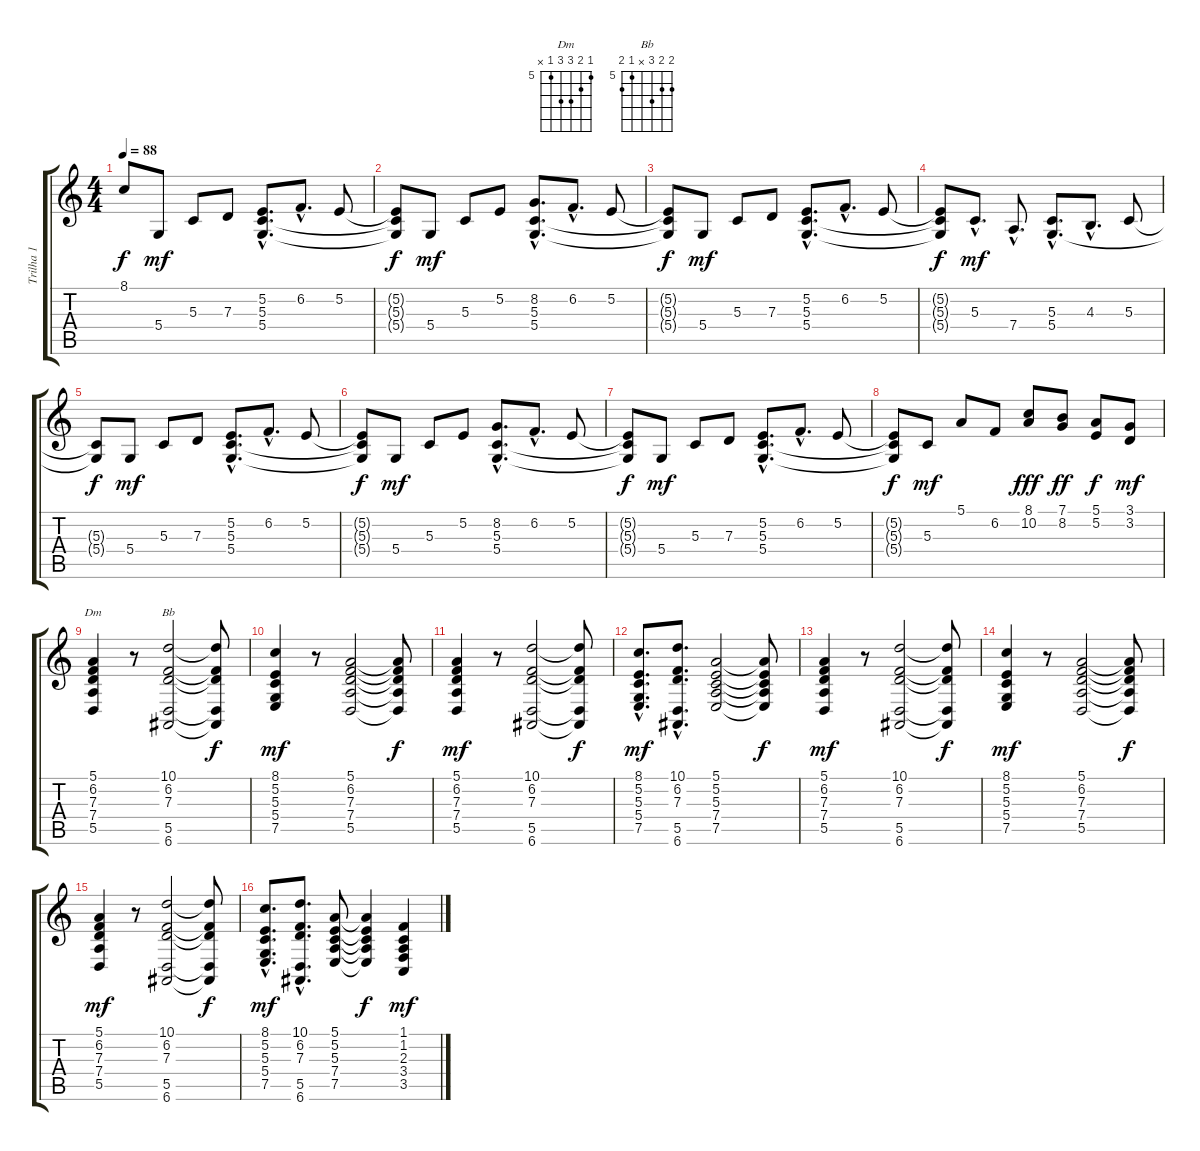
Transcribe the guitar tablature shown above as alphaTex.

\track ("Trilha 1" "Trilha 1") {instrument electricgrandpiano}
\staff {score tabs}
\tuning (E4 B3 G3 D3 A2 E2) {hide}
\chord ("Dm" 5 6 7 7 5 x) {firstfret 5}
\chord ("Bb" 6 6 7 x 5 6) {firstfret 5}
\ts (4 4)
\tempo 88
\clef g2
\ks c
8.1{t}.8{dy f} 5.4.8{dy mf} 5.3.8 7.3.8 (5.2{hac} 5.3{hac} 5.4{hac}).8{d} 6.2{hac}.8{d} 5.2.8 |
(5.2{t} 5.3{t} 5.4{t}).8{dy f} 5.4.8{dy mf} 5.3.8 5.2.8 (8.2{hac} 5.3{hac} 5.4{hac}).8{d} 6.2{hac}.8{d} 5.2.8 |
(5.2{t} 5.3{t} 5.4{t}).8{dy f} 5.4.8{dy mf} 5.3.8 7.3.8 (5.2{hac} 5.3{hac} 5.4{hac}).8{d} 6.2{hac}.8{d} 5.2.8 |
(5.2{t} 5.3{t} 5.4{t}).8{dy f} 5.3{hac}.8{d dy mf} 7.4{hac}.8{d} (5.3{hac} 5.4{hac}).8{d} 4.3{hac}.8{d} 5.3.8 |
(5.3{t} 5.4{t}).8{dy f} 5.4.8{dy mf} 5.3.8 7.3.8 (5.2{hac} 5.3{hac} 5.4{hac}).8{d} 6.2{hac}.8{d} 5.2.8 |
(5.2{t} 5.3{t} 5.4{t}).8{dy f} 5.4.8{dy mf} 5.3.8 5.2.8 (8.2{hac} 5.3{hac} 5.4{hac}).8{d} 6.2{hac}.8{d} 5.2.8 |
(5.2{t} 5.3{t} 5.4{t}).8{dy f} 5.4.8{dy mf} 5.3.8 7.3.8 (5.2{hac} 5.3{hac} 5.4{hac}).8{d} 6.2{hac}.8{d} 5.2.8 |
(5.2{t} 5.3{t} 5.4{t}).8{dy f} 5.3.8{dy mf} 5.1.8 6.2.8 (8.1 10.2).8{dy fff} (7.1 8.2).8{dy ff} (5.1 5.2).8{dy f} (3.1 3.2).8{dy mf} |
(5.1 6.2 7.3 7.4 5.5).4{ch "Dm"} r.8 (10.1 6.2 7.3 5.5 6.6).2{ch "Bb"} (10.1{t} 6.2{t} 7.3{t} 5.5{t} 6.6{t}).8{dy f} |
(8.1 5.2 5.3 5.4 7.5).4{dy mf} r.8 (5.1 6.2 7.3 7.4 5.5).2 (5.1{t} 6.2{t} 7.3{t} 7.4{t} 5.5{t}).8{dy f} |
(5.1 6.2 7.3 7.4 5.5).4{dy mf} r.8 (10.1 6.2 7.3 5.5 6.6).2 (10.1{t} 6.2{t} 7.3{t} 5.5{t} 6.6{t}).8{dy f} |
(8.1{hac} 5.2{hac} 5.3{hac} 5.4{hac} 7.5{hac}).8{d dy mf} (10.1{hac} 6.2{hac} 7.3{hac} 5.5{hac} 6.6{hac}).8{d} (5.1 5.2 5.3 7.4 7.5).2 (5.1{t} 5.2{t} 5.3{t} 7.4{t} 7.5{t}).8{dy f} |
(5.1 6.2 7.3 7.4 5.5).4{dy mf} r.8 (10.1 6.2 7.3 5.5 6.6).2 (10.1{t} 6.2{t} 7.3{t} 5.5{t} 6.6{t}).8{dy f} |
(8.1 5.2 5.3 5.4 7.5).4{dy mf} r.8 (5.1 6.2 7.3 7.4 5.5).2 (5.1{t} 6.2{t} 7.3{t} 7.4{t} 5.5{t}).8{dy f} |
(5.1 6.2 7.3 7.4 5.5).4{dy mf} r.8 (10.1 6.2 7.3 5.5 6.6).2 (10.1{t} 6.2{t} 7.3{t} 5.5{t} 6.6{t}).8{dy f} |
(8.1{hac} 5.2{hac} 5.3{hac} 5.4{hac} 7.5{hac}).8{d dy mf} (10.1{hac} 6.2{hac} 7.3{hac} 5.5{hac} 6.6{hac}).8{d} (5.1 5.2 5.3 7.4 7.5).8 (5.1{t} 5.2{t} 5.3{t} 7.4{t} 7.5{t}).4{dy f} (1.1 1.2 2.3 3.4 3.5).4{dy mf}
